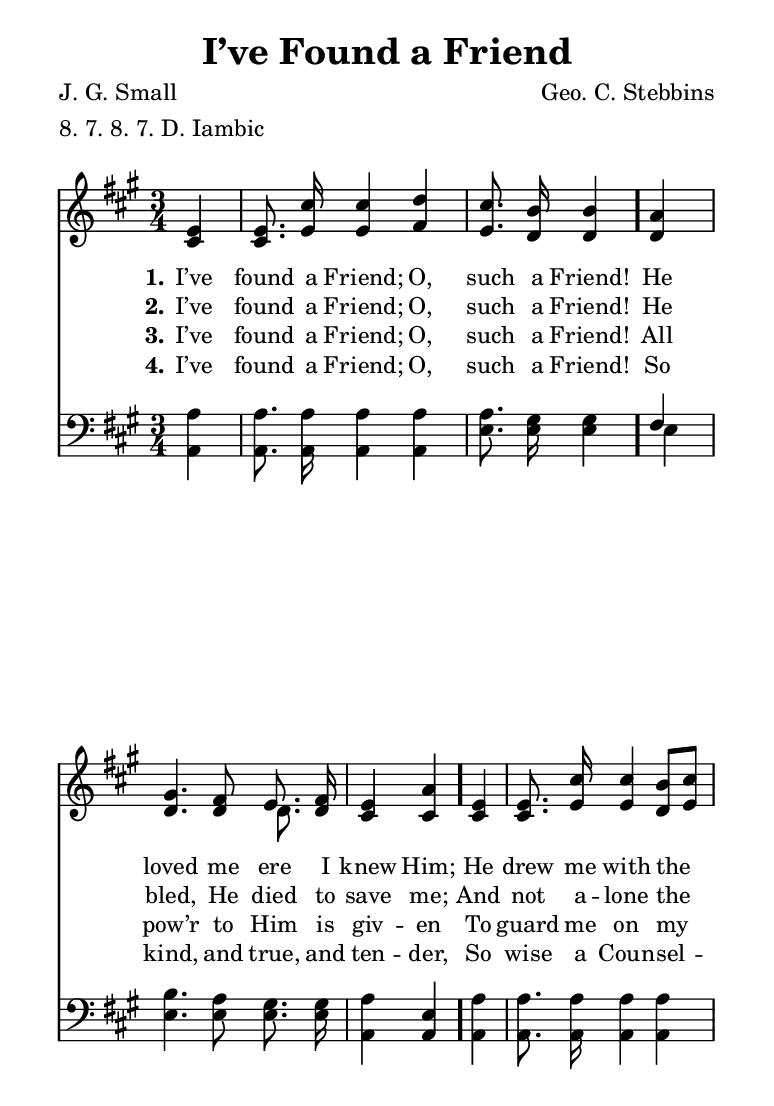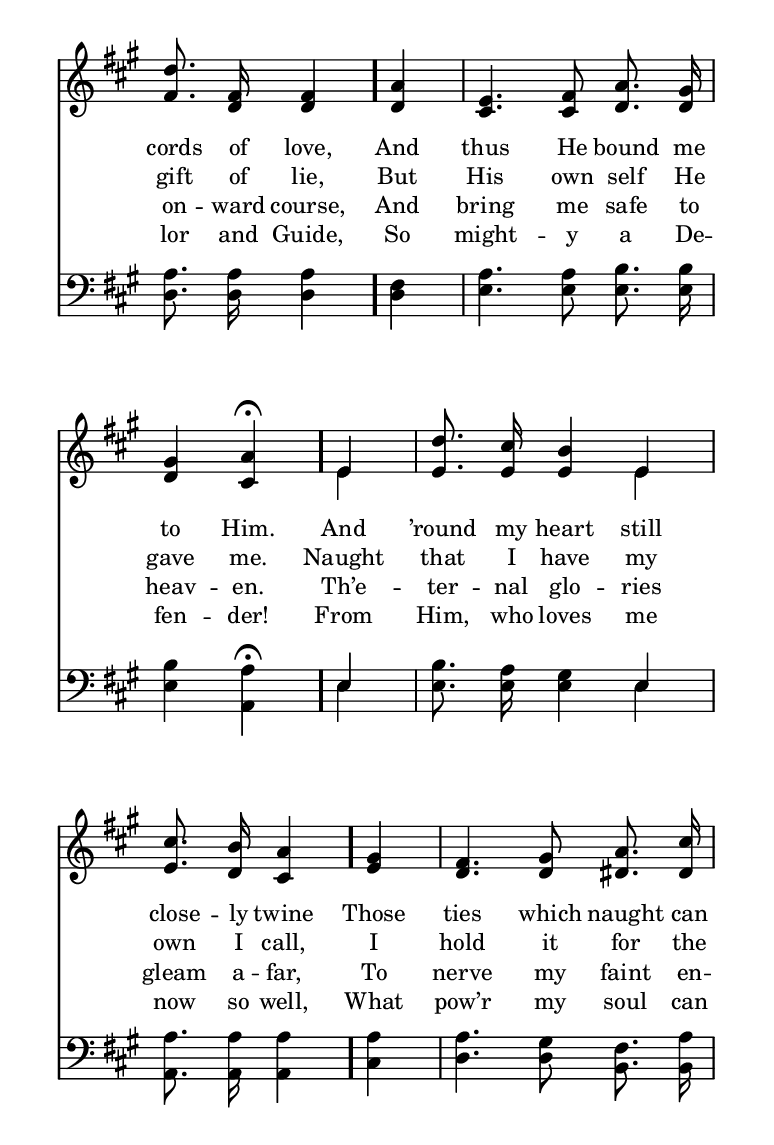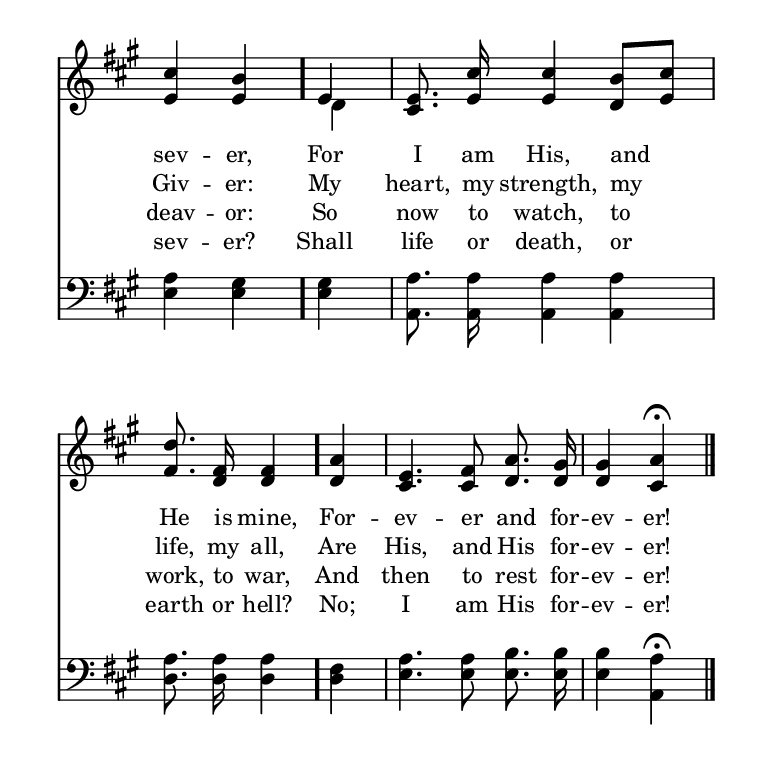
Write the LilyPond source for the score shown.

\include "common/global.ily"
\paper {
  \include "common/paper.ily"
}

\header{
  hymnnumber = "230"
  title = "I’ve Found a Friend"
  tunename = ""
  meter = "8. 7. 8. 7. D. Iambic"
  poet = "J. G. Small"
  composer = "Geo. C. Stebbins"
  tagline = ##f
}

ta = { \tempo 4=80 }
tb = { \tempo 4=40 }

global = {
  \include "common/overrides.ily"
  \override Staff.TimeSignature.style = #'numbered
  \time 3/4
  \override Score.MetronomeMark.transparent = ##t % hide all fermata changes too
  \ta
  \key a \major
  \partial 4
  \autoBeamOff
}

patternA = { \ta c4 | c8. c'16 c4 c | c8. c16 c4 }
patternB = { \ta c4 | c4. c8 c8. c16 | c4 c }
patternC = { \ta c4 | c8. c'16 c4 c8[ c] | c8. c16 c4 }
patternD = { \ta c4 | c4. c8 c8. c16 | c4 \tb c\fermata }

notesSoprano = {
\global
\relative c' {

  e4 | e8. cis'16 cis4 d | cis8. b16 b4
  a4 | gis4. fis8 e8. fis16 | e4 a
  \changePitch \patternC { e | e cis' cis b cis | d fis, fis }
  \changePitch \patternD { a | e fis a gis | gis a\fermata }

  \changePitch \patternA { e | d' cis b e, | cis' b a }
  \changePitch \patternB { gis | fis gis a cis | cis b }
  \changePitch \patternC { e, | e cis' cis b cis | d fis, fis }
  \changePitch \patternD { a | e fis a gis | gis a\fermata }

  \bar "|."

}
}

notesAlto = {
\global
\relative e' {

  \changePitch \patternA { cis | cis e e fis | e d d }
  \changePitch \patternB { d | d d d d | cis cis }
  \changePitch \patternC { cis | cis e e d e | fis d d }
  \changePitch \patternB { d | cis cis d d | d cis }

  \changePitch \patternA { e | e e e e | e d cis }
  \changePitch \patternB { e | d d dis dis | e e }
  \changePitch \patternC { d | cis e e d e | fis d d }
  \changePitch \patternB { d | cis cis d d | d cis }

}
}

notesTenor = {
\global
\relative a {

  \changePitch \patternA { a | a a a a | a gis gis }
  \changePitch \patternB { fis | b a gis gis | a e }
  \changePitch \patternA { a | a a a a | a a a }
  \changePitch \patternB { fis | a a b b | b a }

  \changePitch \patternA { e | b' a gis e | a a a }
  \changePitch \patternB { a | a gis fis a | a gis }
  \changePitch \patternA { gis | a a a a | a a a }
  \changePitch \patternB { fis | a a b b | b a }

}
}

notesBass = {
\global
\relative f, {

  \changePitch \patternA { a | a a a a | e' e e }
  \changePitch \patternB { e | e e e e | a, a }
  \changePitch \patternA { a | a a a a | d d d }
  \changePitch \patternD { d | e e e e | e a,\fermata }

  \changePitch \patternA { e' | e e e e | a, a a }
  \changePitch \patternB { cis | d d b b | e e }
  \changePitch \patternA { e | a, a a a | d d d }
  \changePitch \patternD { d | e e e e | e a,\fermata }

}
}

wordsA = \lyricmode {
\set stanza = "1."

I’ve found a Friend; O, such a Friend! \bar "."
He loved me ere I knew Him; \bar "."
He drew me with the cords of love, \bar "."
And thus He bound me to Him. \bar "."
And ’round my heart still close -- ly twine \bar "."
Those ties which naught can sev -- er, \bar "."
For I am His, and He is mine, \bar "."
For -- ev -- er and for -- ev -- er! \bar "."

}

wordsB = \lyricmode {
\set stanza = "2."

I’ve found a Friend; O, such a Friend!
He bled, He died to save me;
And not a -- lone the gift of lie,
But His own self He gave me.
Naught that I have my own I call,
I hold it for the Giv -- er:
My heart, my strength, my life, my all,
Are His, and His for -- ev -- er!

}

wordsC = \lyricmode {
\set stanza = "3."

I’ve found a Friend; O, such a Friend!
All pow’r to Him is giv -- en
To guard me on my on -- ward course,
And bring me safe to heav -- en.
Th’e -- ter -- nal glo -- ries gleam a -- far,
To nerve my faint en -- deav -- or:
So now to watch, to work, to war,
And then to rest for -- ev -- er!

}

wordsD = \lyricmode {
\set stanza = "4."

I’ve found a Friend; O, such a Friend!
So kind, and true, and ten -- der,
So wise a Coun -- sel -- lor and Guide,
So might -- y a De -- fen -- der!
From Him, who loves me now so well,
What pow’r my soul can sev -- er?
Shall life or death, or earth or hell?
No; I am His for -- ev -- er!

}

\score {
  \context ChoirStaff <<
    \context Staff = upper <<
      \set Staff.autoBeaming = ##f
      \set ChoirStaff.systemStartDelimiter = #'SystemStartBar
      \set ChoirStaff.printPartCombineTexts = ##f
      \partcombine #'(2 . 9) \notesSoprano \notesAlto
      \context NullVoice = sopranos { \voiceOne << \notesSoprano >> }
      \context NullVoice = altos { \voiceTwo << \notesAlto >> }
      \context Lyrics = one   \lyricsto sopranos \wordsA
      \context Lyrics = two   \lyricsto sopranos \wordsB
      \context Lyrics = three \lyricsto sopranos \wordsC
      \context Lyrics = four  \lyricsto sopranos \wordsD
    >>
    \context Staff = men <<
      \set Staff.autoBeaming = ##f
      \clef bass
      \set ChoirStaff.printPartCombineTexts = ##f
      \partcombine #'(2 . 9) \notesTenor \notesBass
      \context NullVoice = tenors { \voiceOne << \notesTenor >> }
      \context NullVoice = basses { \voiceTwo << \notesBass >> }
    >>
  >>
  \layout {
    \include "common/layout.ily"
  }
  \midi{
    \include "common/midi.ily"
  }
}

\version "2.19.49"  % necessary for upgrading to future LilyPond versions.

% vi:set et ts=2 sw=2 ai nocindent syntax=lilypond:
